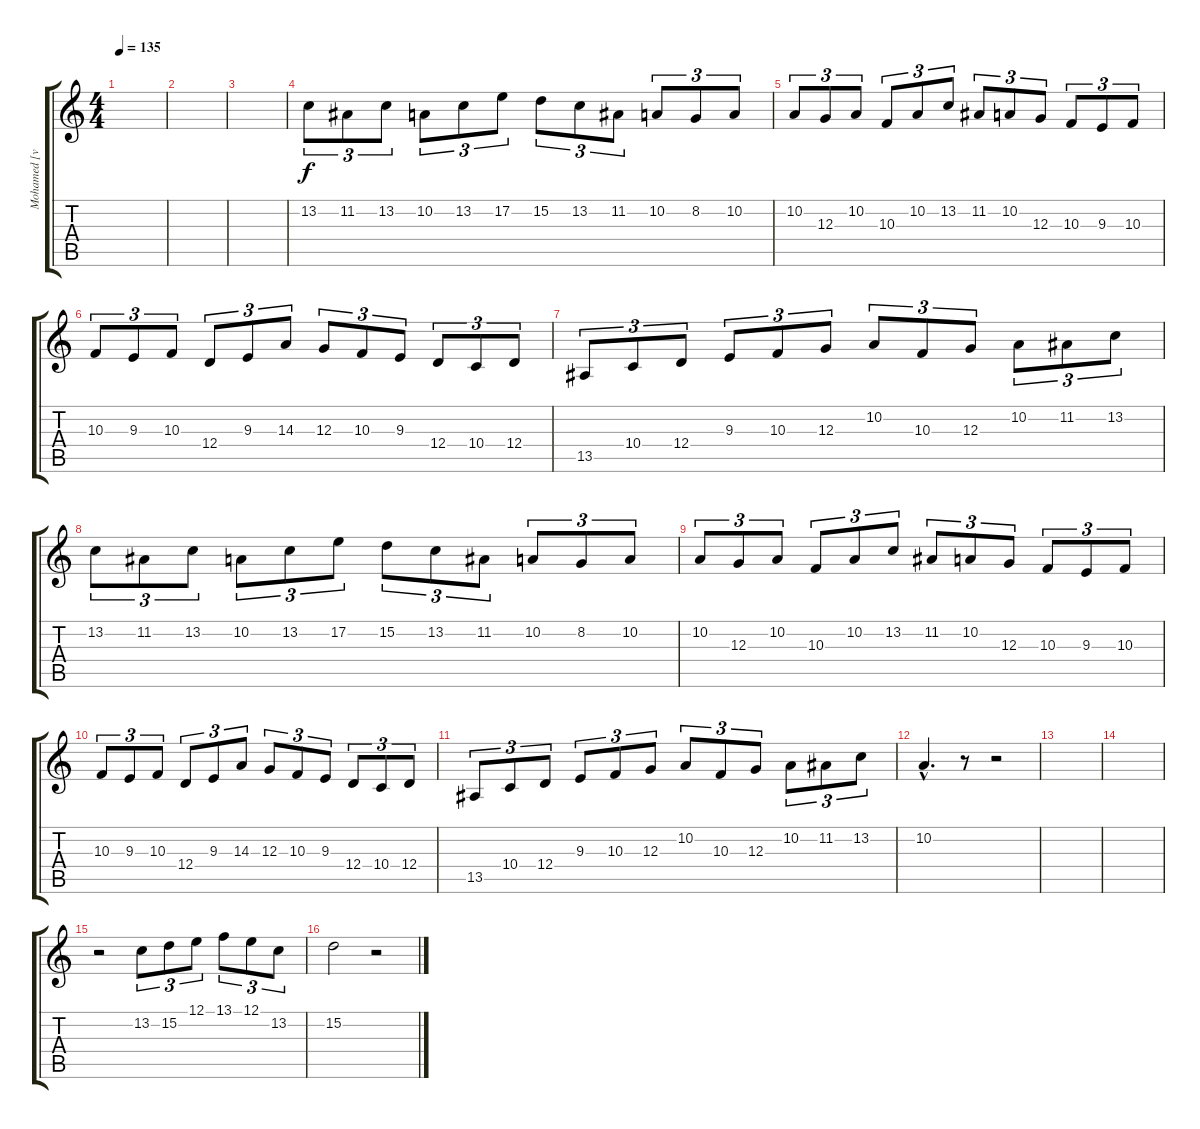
\track ("Mohamed [violin]" "Mohamed [v") {instrument violin}
\staff {score tabs}
\tuning (E4 B3 G3 D3 A2 E2) {hide}
\ts (4 4)
\tempo 135
\clef g2
\ks c
|
|
|
13.2.8{tu (3 2)} 11.2.8{tu (3 2)} 13.2.8{tu (3 2)} 10.2.8{tu (3 2)} 13.2.8{tu (3 2)} 17.2.8{tu (3 2)} 15.2.8{tu (3 2)} 13.2.8{tu (3 2)} 11.2.8{tu (3 2)} 10.2.8{tu (3 2)} 8.2.8{tu (3 2)} 10.2.8{tu (3 2)} |
10.2.8{tu (3 2)} 12.3.8{tu (3 2)} 10.2.8{tu (3 2)} 10.3.8{tu (3 2)} 10.2.8{tu (3 2)} 13.2.8{tu (3 2)} 11.2.8{tu (3 2)} 10.2.8{tu (3 2)} 12.3.8{tu (3 2)} 10.3.8{tu (3 2)} 9.3.8{tu (3 2)} 10.3.8{tu (3 2)} |
10.3.8{tu (3 2)} 9.3.8{tu (3 2)} 10.3.8{tu (3 2)} 12.4.8{tu (3 2)} 9.3.8{tu (3 2)} 14.3.8{tu (3 2)} 12.3.8{tu (3 2)} 10.3.8{tu (3 2)} 9.3.8{tu (3 2)} 12.4.8{tu (3 2)} 10.4.8{tu (3 2)} 12.4.8{tu (3 2)} |
13.5.8{tu (3 2)} 10.4.8{tu (3 2)} 12.4.8{tu (3 2)} 9.3.8{tu (3 2)} 10.3.8{tu (3 2)} 12.3.8{tu (3 2)} 10.2.8{tu (3 2)} 10.3.8{tu (3 2)} 12.3.8{tu (3 2)} 10.2.8{tu (3 2)} 11.2.8{tu (3 2)} 13.2.8{tu (3 2)} |
13.2.8{tu (3 2)} 11.2.8{tu (3 2)} 13.2.8{tu (3 2)} 10.2.8{tu (3 2)} 13.2.8{tu (3 2)} 17.2.8{tu (3 2)} 15.2.8{tu (3 2)} 13.2.8{tu (3 2)} 11.2.8{tu (3 2)} 10.2.8{tu (3 2)} 8.2.8{tu (3 2)} 10.2.8{tu (3 2)} |
10.2.8{tu (3 2)} 12.3.8{tu (3 2)} 10.2.8{tu (3 2)} 10.3.8{tu (3 2)} 10.2.8{tu (3 2)} 13.2.8{tu (3 2)} 11.2.8{tu (3 2)} 10.2.8{tu (3 2)} 12.3.8{tu (3 2)} 10.3.8{tu (3 2)} 9.3.8{tu (3 2)} 10.3.8{tu (3 2)} |
10.3.8{tu (3 2)} 9.3.8{tu (3 2)} 10.3.8{tu (3 2)} 12.4.8{tu (3 2)} 9.3.8{tu (3 2)} 14.3.8{tu (3 2)} 12.3.8{tu (3 2)} 10.3.8{tu (3 2)} 9.3.8{tu (3 2)} 12.4.8{tu (3 2)} 10.4.8{tu (3 2)} 12.4.8{tu (3 2)} |
13.5.8{tu (3 2)} 10.4.8{tu (3 2)} 12.4.8{tu (3 2)} 9.3.8{tu (3 2)} 10.3.8{tu (3 2)} 12.3.8{tu (3 2)} 10.2.8{tu (3 2)} 10.3.8{tu (3 2)} 12.3.8{tu (3 2)} 10.2.8{tu (3 2)} 11.2.8{tu (3 2)} 13.2.8{tu (3 2)} |
10.2{hac}.4{d} r.8 r.2 |
|
|
r.2 13.2.8{tu (3 2)} 15.2.8{tu (3 2)} 12.1.8{tu (3 2)} 13.1.8{tu (3 2)} 12.1.8{tu (3 2)} 13.2.8{tu (3 2)} |
15.2.2 r.2
